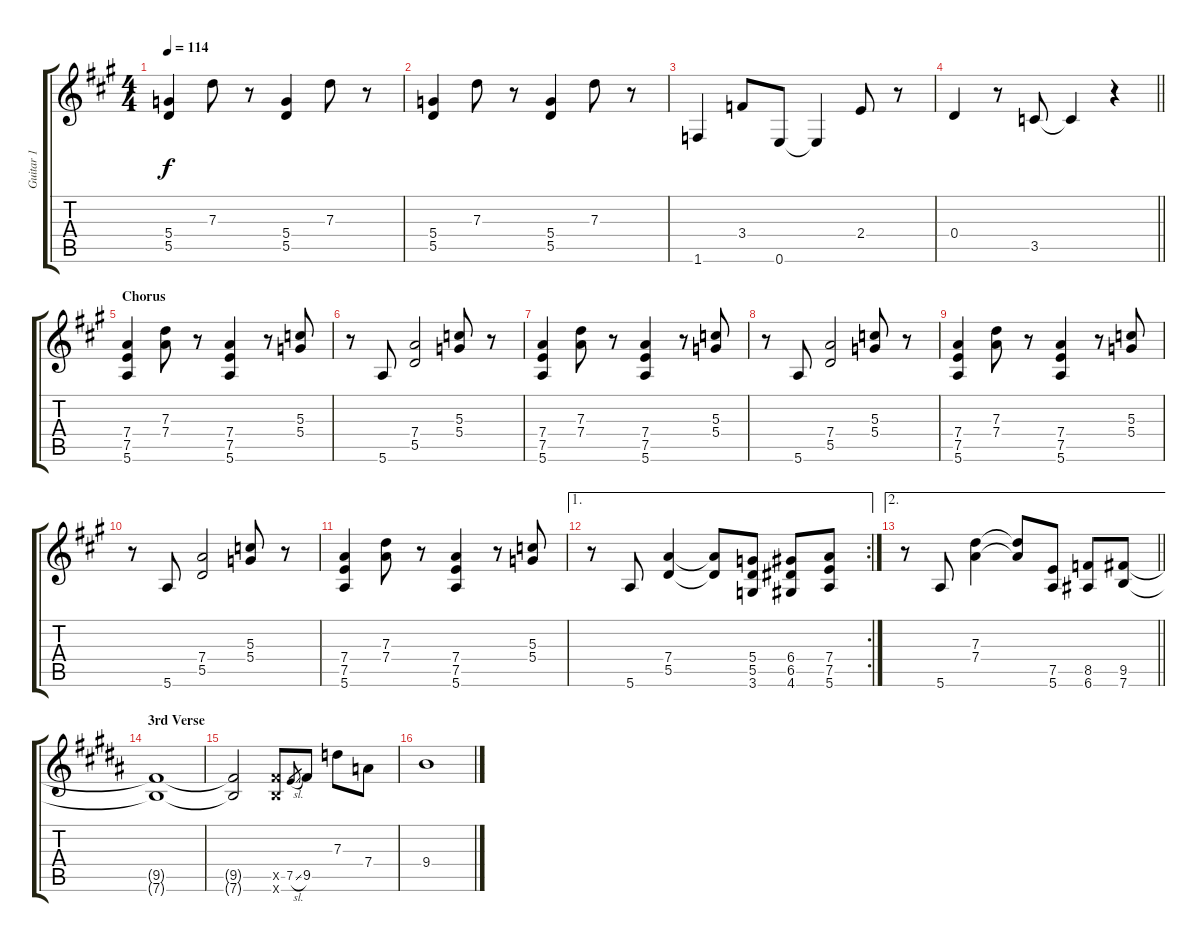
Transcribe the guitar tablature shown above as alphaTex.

\track ("Guitar 1" "Guitar 1") {instrument overdrivenguitar}
\staff {score tabs}
\tuning (E4 B3 G3 D3 A2 E2) {hide}
\ts (4 4)
\tempo 114
\clef g2
\ks a
(5.4 5.5).4{dy f} 7.3.8 r.8 (5.4 5.5).4 7.3.8 r.8 |
(5.4 5.5).4 7.3.8 r.8 (5.4 5.5).4 7.3.8 r.8 |
1.6.4 3.4.8 0.6.8 0.6{t}.4 2.4.8 r.8 |
\barLineRight lightlight
0.4.4 r.8 3.5.8 3.5{t}.4 r.4 |
\section ("" "Chorus")
(7.4 7.5 5.6).4 (7.3 7.4).8 r.8 (7.4 7.5 5.6).4 r.8 (5.3 5.4).8 |
r.8 5.6.8 (7.4 5.5).2 (5.3 5.4).8 r.8 |
(7.4 7.5 5.6).4 (7.3 7.4).8 r.8 (7.4 7.5 5.6).4 r.8 (5.3 5.4).8 |
r.8 5.6.8 (7.4 5.5).2 (5.3 5.4).8 r.8 |
(7.4 7.5 5.6).4 (7.3 7.4).8 r.8 (7.4 7.5 5.6).4 r.8 (5.3 5.4).8 |
r.8 5.6.8 (7.4 5.5).2 (5.3 5.4).8 r.8 |
(7.4 7.5 5.6).4 (7.3 7.4).8 r.8 (7.4 7.5 5.6).4 r.8 (5.3 5.4).8 |
\ae 1
\rc 2
r.8 5.6.8 (7.4 5.5).4 (7.4{t} 5.5{t}).8 (5.4 5.5 3.6).8 (6.4 6.5 4.6).8 (7.4 7.5 5.6).8 |
\ae 2
\barLineRight lightlight
r.8 5.6.8 (7.3 7.4).4 (7.3{t} 7.4{t}).8 (7.5 5.6).8 (8.5 6.6).8 (9.5 7.6).8 |
\section ("" "3rd Verse")
\ks b
(9.5{t} 7.6{t}).1 |
(9.5{t} 7.6{t}).2 (9.5{x} 7.6{x}).8 7.5{sl}.8{gr} 9.5.8 7.3.8 7.4.8 |
\ks g#minor
9.4.1
